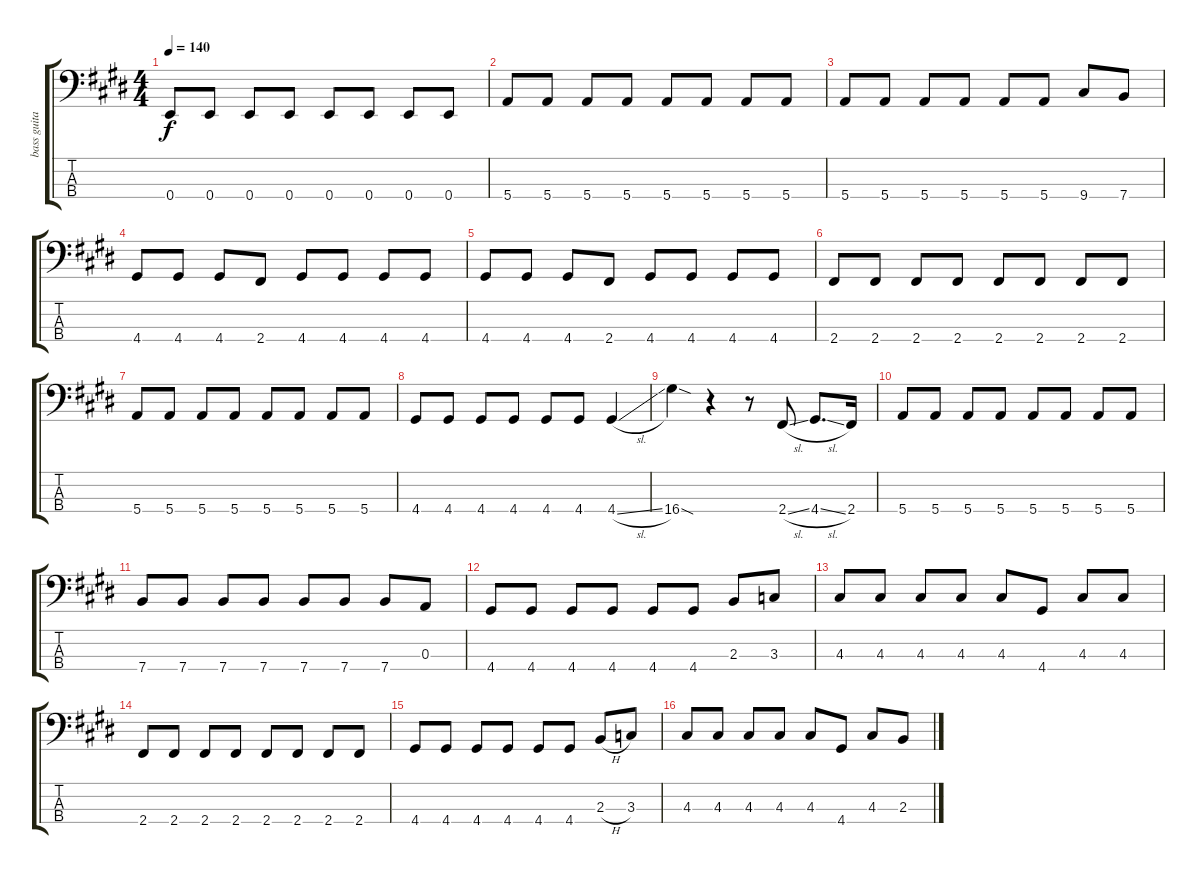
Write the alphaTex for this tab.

\track ("bass guitar" "bass guita") {instrument electricbassfinger}
\staff {score tabs}
\tuning (G2 D2 A1 E1) {hide}
\ts (4 4)
\tempo 140
\clef f4
\ks e
0.4.8{dy f} 0.4.8 0.4.8 0.4.8 0.4.8 0.4.8 0.4.8 0.4.8 |
5.4.8 5.4.8 5.4.8 5.4.8 5.4.8 5.4.8 5.4.8 5.4.8 |
5.4.8 5.4.8 5.4.8 5.4.8 5.4.8 5.4.8 9.4.8 7.4.8 |
4.4.8 4.4.8 4.4.8 2.4.8 4.4.8 4.4.8 4.4.8 4.4.8 |
4.4.8 4.4.8 4.4.8 2.4.8 4.4.8 4.4.8 4.4.8 4.4.8 |
2.4.8 2.4.8 2.4.8 2.4.8 2.4.8 2.4.8 2.4.8 2.4.8 |
5.4.8 5.4.8 5.4.8 5.4.8 5.4.8 5.4.8 5.4.8 5.4.8 |
4.4.8 4.4.8 4.4.8 4.4.8 4.4.8 4.4.8 4.4{sl}.4 |
16.4{sod}.4 r.4 r.8 2.4{sl}.8 4.4{sl}.8{d} 2.4.16 |
5.4.8 5.4.8 5.4.8 5.4.8 5.4.8 5.4.8 5.4.8 5.4.8 |
7.4.8 7.4.8 7.4.8 7.4.8 7.4.8 7.4.8 7.4.8 0.3.8 |
4.4.8 4.4.8 4.4.8 4.4.8 4.4.8 4.4.8 2.3.8 3.3.8 |
4.3.8 4.3.8 4.3.8 4.3.8 4.3.8 4.4.8 4.3.8 4.3.8 |
2.4.8 2.4.8 2.4.8 2.4.8 2.4.8 2.4.8 2.4.8 2.4.8 |
4.4.8 4.4.8 4.4.8 4.4.8 4.4.8 4.4.8 2.3{h}.8 3.3.8 |
4.3.8 4.3.8 4.3.8 4.3.8 4.3.8 4.4.8 4.3.8 2.3.8
